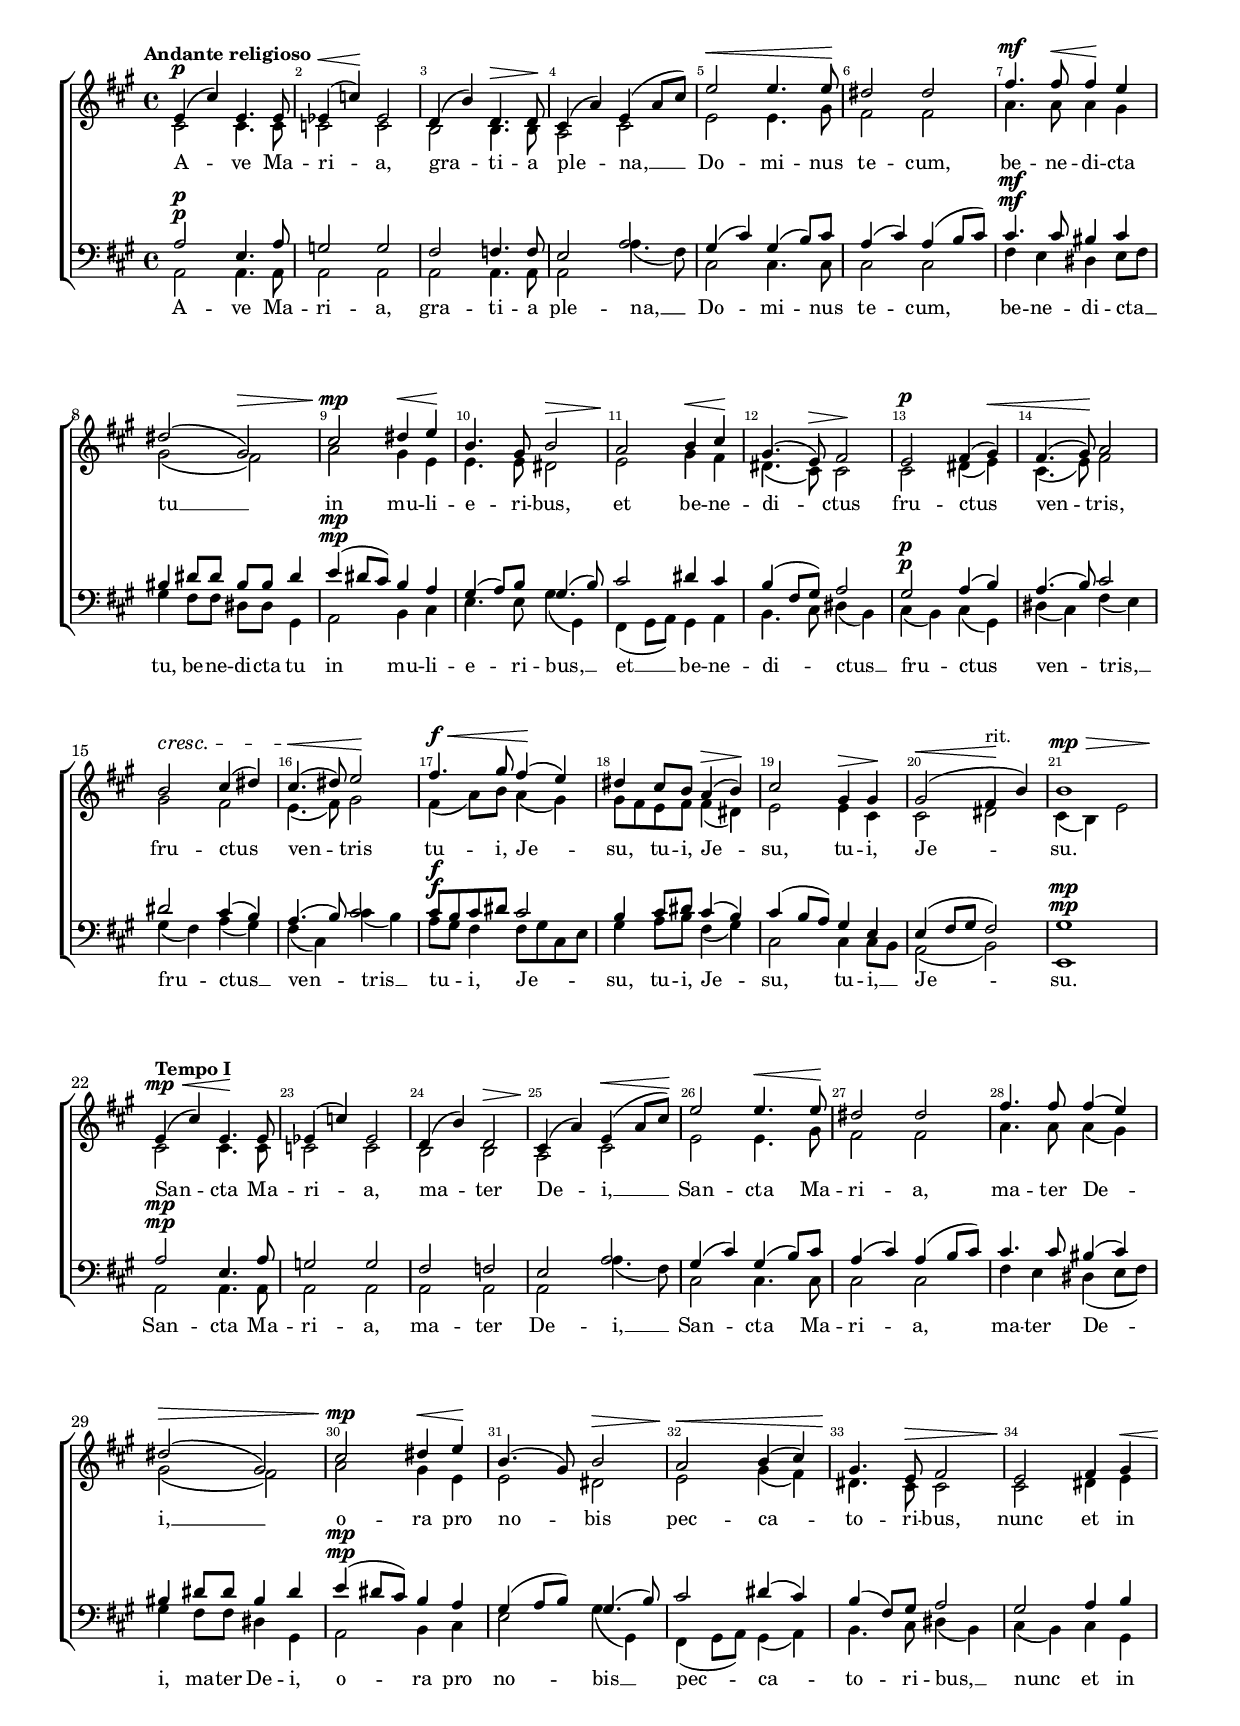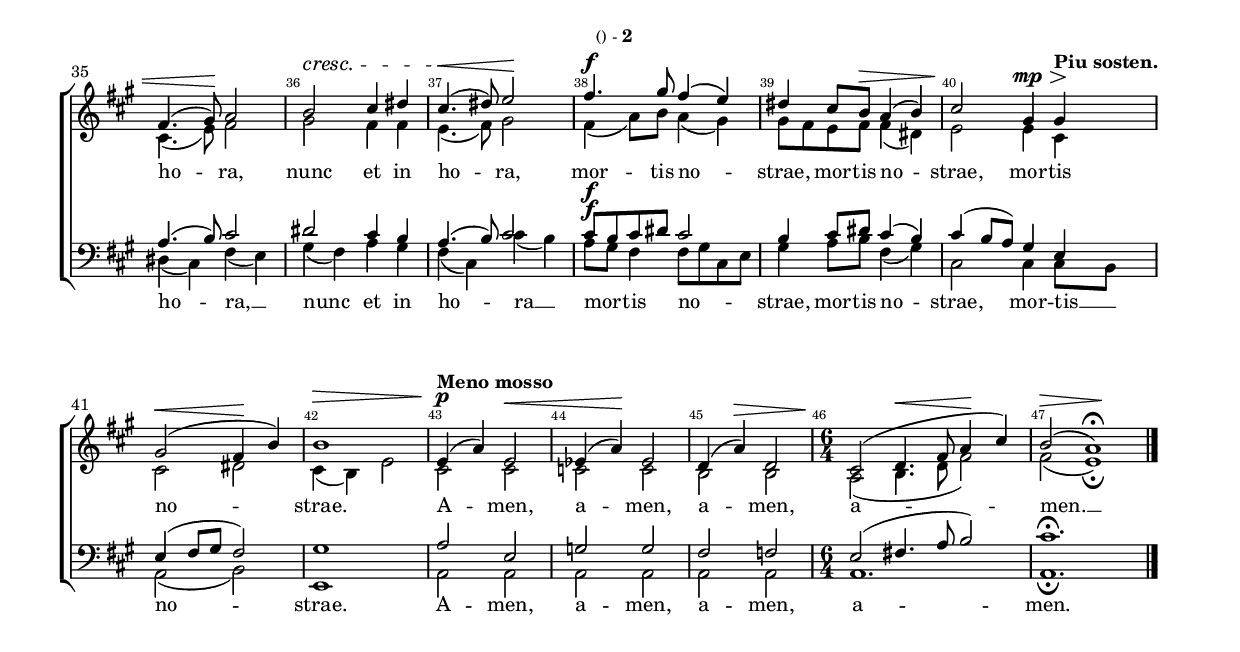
\version "2.16.1"
#(set-global-staff-size 16)

\paper {
  indent = 0 \mm
  left-margin = 12 \mm
  right-margin = 14 \mm
  %top-markup-spacing #'basic-distance = 5
  %markup-system-spacing #'basic-distance = 40
  %page-count =
  %system-count =
  oddHeaderMarkup = \markup \small \fill-line {
  \line {
    \on-the-fly #not-first-page \fromproperty #'header:title
    \on-the-fly #not-first-page \concat {
      "(" \fromproperty #'header:kompozytor-krotki ")"
    }
    \on-the-fly #not-first-page "-"
    \on-the-fly #print-page-number-check-first \normalsize \bold \fromproperty #'page:page-number-string
  }
}

evenHeaderMarkup = \markup \small \fill-line {
  \line {
    \on-the-fly #not-first-page \fromproperty #'header:title
    \on-the-fly #not-first-page \concat {
      "(" \fromproperty #'header:kompozytor-krotki ")"
    }
    \on-the-fly #not-first-page "-"
    \on-the-fly #print-page-number-check-first \normalsize \bold \fromproperty #'page:page-number-string
  }
}

oddFooterMarkup = \markup {
  \column {
    \fill-line {
      %% Tagline header field only on last page.
      \on-the-fly #last-page \tiny \fromproperty #'header:tagline
    }
  }
}

bookTitleMarkup = \markup {
  \fill-line \general-align #Y #-1 {
    \column {
      \fromproperty #'header:dedication
      \line {
        \bold \huge \magnify #2 \fromproperty #'header:title
        \hspace #1.5
        \bold \large \magnify #1.4 \fromproperty #'header:subtitle
        \hspace #1
        \bold \fromproperty #'header:subsubtitle
      }
      \fromproperty #'header:tlumaczenie
    }
    \right-column {
      \italic \fromproperty #'header:adres-biblijny
      \italic \fromproperty #'header:przygotowanie-nut
      \bold \fromproperty #'header:composer
      \bold \fromproperty #'header:arranger
      \bold \fromproperty #'header:poet
    }
  }
}

}

\header {
}

\version "2.16.1"

sopran = {
  \dynamicUp
  \tupletUp
  \clef treble

  \key a \major
  \time 4/4
  \voiceOne


  %partia sopranów
  \tempo "Andante religioso"
  e'4(^\p \melisma cis'') \melismaEnd e'4. e'8
  es'4 ( ^\< \melisma c'' )^\! \melismaEnd es'2
  d'4 ( \melisma b' )\melismaEnd d'4. ^\> d'8 ^\!
  cis'4 ( \melisma a' ) \melismaEnd  e' ( \melisma a'8 cis'') \melismaEnd
  e''2 ^\< e''4. e''8 ^\!
  dis''2 dis''
  fis''4. ^\mf fis''8 ^\< fis''4 ^\! e''
  dis''2 ( \melisma gis' ^\>)\melismaEnd
  cis'' ^\! ^\mp dis''4 ^\< e'' ^\!
  b'4. gis'8 b'2 ^\>
  a'2 ^\! b'4 ^\< cis'' ^\!
  gis'4. (\melisma e'8 ^\> )\melismaEnd fis'2 ^\!
  e'2 ^\p fis'4 (\melisma gis' ^\<)\melismaEnd
  fis'4. (\melisma gis'8^\!) \melismaEnd a'2
  b' ^\cresc cis''4 (\melisma dis'' ) \melismaEnd
  cis''4. (^\<\melisma dis''8) \melismaEnd e''2 ^\!
  fis''4. ^\f ^\<   gis''8  fis''4 ( ^\! \melisma e'')\melismaEnd
  dis''  cis''8 b' a'4( ^\>\melisma b' ^\!) \melismaEnd
  cis''2 gis'4 ^\> gis' ^\!
  gis'2 ( ^\< \melisma fis'4 ^\! ^"rit." b'  ) \melismaEnd
  b'1^\> ^\mp   % tutaj znaki dynamiczne rzeba poprawić bo nie sa dokładnie w tym miejscu co być powinny
  \tempo "Tempo I"
  e'4 (^\! ^\mp ^\< \melisma cis'' ) \melismaEnd e'4. ^\! e'8
  es'4 (\melisma c'') \melismaEnd es'2
  d'4 (\melisma b') \melismaEnd d'2 ^\>
  cis'4 ( ^\! \melisma  a' ) \melismaEnd e' (^\< \melisma  a'8 cis'' ^\! ) \melismaEnd
  e''2 e''4. ^\< e''8 ^\!
  dis''2 dis''
  fis''4. fis''8 fis''4 (\melisma e'') \melismaEnd
  dis''2  (^\> \melisma gis' ) \melismaEnd % od połowy taktu widełki
  cis'' ^\mp ^\! dis''4 ^\< e'' ^\!
  b'4. (\melisma gis'8) \melismaEnd b'2 ^\>
  a' ^\! ^\< b'4 (\melisma cis'') \melismaEnd
  gis'4. ^\! e'8 ^\> fis'2
  e' ^\! fis'4 gis' ^\<
  fis'4. ( \melisma   gis'8^\!) \melismaEnd a'2 % znów widełki
  b'2 ^\cresc cis''4 dis''4
  cis''4. (^\< \melisma dis''8 ) \melismaEnd e''2 ^\!
  fis''4. ^\f gis''8 fis''4 (\melisma e'')\melismaEnd
  dis'' cis''8 b' ^\> a'4 (\melisma b') \melismaEnd
  cis''2 ^\! gis'4 ^\>  ^\mp \tempo "Piu sosten." gis'4 ^\! % poprawić umiejscowienie znaków dynamicznych
  gis'2 (^\< \melisma fis'4 ^\! b') \melismaEnd
  b'1  ^\>
  \tempo "Meno mosso"  e'4 (^\p  a' ) \melismaEnd e'2 ^\<
  es'4 (\melisma a' ^\!) \melismaEnd es'2
  d'4 (\melisma a') ^\> \melismaEnd d'2
  \time 6/4 cis'2 ^\! ( \melisma d'4. ^\< fis'8  a'4 ^\! cis''4) \melismaEnd
  % w orginale chyba bład bo nie mozna sie doliczyc nutek --Dominika
  % Zuzia powiedziała, że pierwsza nuta powinna być półnutą --Janek
  b'2 (^\> \melisma a'1 ^\! \fermata )\melismaEnd \bar "|." %położenie fermaty jak dla s2 , trzeba dodać ostatni dzwiek s1
}

soprantekst = \lyricmode {
  A -- ve Ma -- ri -- a, gra -- ti -- a ple -- na, __
  Do -- mi -- nus te -- cum,
  be -- ne -- di -- cta tu __
  in mu -- li -- e -- ri -- bus,
  et be -- ne -- di -- ctus fru -- ctus
  ven -- tris, fru -- ctus ven -- tris
  tu -- i, Je -- su, tu -- i,
  Je -- su, tu -- i, Je -- su.
  San -- cta Ma -- ri -- a,
  ma -- ter De -- i, __
  San -- cta Ma -- ri -- a,
  ma -- ter De -- i, __
  o -- ra pro no -- bis
  pec -- ca -- to -- ri -- bus,
  nunc et in ho -- ra,
  nunc et in ho -- ra,
  mor -- tis no -- strae,
  mor -- tis no -- strae,
  mor -- tis no -- strae.
  A -- men, a -- men,
  a -- men, a -- men. __
}

\version "2.16.1"

alt = {
  \dynamicUp
  \tupletUp
  \clef treble
  \key a \major
  \time 4/4
  \voiceTwo

  % oznaczenia dynamiczne w parti sopranu
  cis'2 cis'4. cis'8
  c'2 c'
  b b4. b8
  a2 cis'
  e' e'4. gis'8
  fis'2 fis'
  a'4. a'8 a'4 gis'
  gis'2 (\melisma fis' )\melismaEnd
  a' gis'4 e'
  e'4. e'8 dis'2
  e' gis'4 fis'4
  dis'4. (\melisma cis'8) \melismaEnd cis'2 % w tym taskcie pozwoliłam sobie na własna korekte tekstu i wstawienie łuku co jest logiczne
  cis' dis'4 (\melisma e' ) \melismaEnd
  cis'4. ( \melisma e'8 ) \melismaEnd fis'2
  gis' fis'
  e'4. ( \melisma fis'8 ) \melismaEnd gis'2
  fis'4 ( \melisma a'8 ) \melismaEnd b' a'4 (\melisma gis' ) \melismaEnd
  gis'8 \melisma fis' \melismaEnd e' fis' fis'4 (\melisma dis' ) \melismaEnd
  e'2 e'4 cis'
  cis'2 dis'
  cis'4 ( \melisma b ) \melismaEnd e'2
  cis' cis'4. cis'8
  c'2 c'
  b b
  a cis'
  e' e'4. gis'8
  fis'2 fis'
  a'4. a'8 a'4 (\melisma gis' ) \melismaEnd
  gis'2 ( \melisma fis' ) \melismaEnd
  a' gis'4 e'4
  e'2 dis'
  e' gis'4 (\melisma fis' ) \melismaEnd
  dis'4. cis'8 cis'2
  cis' dis'4 e'
  cis'4. (\melisma e'8 ) \melismaEnd fis'2
  gis' fis'4 fis'
  e'4. (\melisma fis'8 ) \melismaEnd gis'2
  fis'4 (\melisma a'8 ) \melismaEnd b'  a'4 ( \melisma gis' ) \melismaEnd
  gis'8 \melisma fis'8 \melismaEnd e' fis' fis'4 ( \melisma dis' ) \melismaEnd
  e'2 e'4 cis'
  cis'2 dis'
  cis'4 ( \melisma b )\melismaEnd e'2
  cis'2 cis'
  c' c'
  b b
  \time 6/4 a2 (\melisma b4. d'8 fis'2) \melismaEnd
  % w orginale chyba bład bo nie mozna sie doliczyc nutek --Dominika
  % Zuzia powiedziała, że pierwsza nuta powinna być półnutą --Janek
  fis' (\melisma e'1\fermata  )  \melismaEnd \bar "|."
}

alttekst = \lyricmode {
  A -- ve Ma -- ri -- a, gra -- ti -- a ple -- na, __
  Do -- mi -- nus te -- cum,
  be -- ne -- di -- cta tu __
  in mu -- li -- e -- ri -- bus,
  et be -- ne -- di -- ctus fru -- ctus
  ven -- tris, fru -- ctus ven -- tris
  tu -- i, Je -- su, __ tu -- i,
  Je -- su, tu -- i, Je -- su, Je -- su.
  San -- cta Ma -- ri -- a,
  ma -- ter De -- i, __
  San -- cta Ma -- ri -- a,
  ma -- ter De -- i, __
  o -- ra pro no -- bis
  pec -- ca -- to -- ri -- bus,
  nunc et in ho -- ra,
  nunc et in ho -- ra,
  mor -- tis no -- strae,
  mor -- tis no -- strae,
  mor -- tis no -- strae,
  no -- strae.
  A -- men, a -- men,
  a -- men, a -- men. __
}

\version "2.16.1"

tenor = \relative f {
  \dynamicUp
  \tupletUp
  \clef "treble_8"
  %\clef bass
  % podaj tonację, na przykład \key g \minor
  \key a \major
  % podaj metrum, na przykład \time 4/4
  \time 4/4
  % wpisz nuty:
  \voiceOne

  % Prawdopodobnie należałoby przenieść część
  % (całość?) dynamiki z górnej pięciolinii, ale nie
  % jestem tego pewna, więc umieszczam tylko
  % tę szczątkową z dolnej.

  a2\p e4. a8
  g2 g
  fis f4. f8
  e2 a
  gis4( cis) gis( b8) cis
  a4( cis) a( b8 cis)
  cis4.\mf cis8 bis4 cis
  bis dis8 dis bis bis dis4
  e\mp( dis8 cis) b4 a
  gis(a8) b gis4.( b8)

  % takt 11.
  cis2 dis4 cis
  b( fis8 gis) a2
  gis\p a4( b)
  a4.( b8) cis2
  dis cis4( b)
  a4.( b8) cis2
  cis8\f\melisma b cis\melismaEnd dis cis2
  b4 cis8 dis cis4( b)
  cis( b8 a) gis4 e
  e( fis8 gis fis2)
  gis1\mp

  % takt 22.
  a2\mp e4. a8
  g2 g
  fis f
  e2 a
  gis4(cis) gis( b8) cis
  a4(cis) a( b8 cis)
  cis4. cis8 bis4( cis)
  bis dis8 dis bis4 dis
  e\mp(dis8 cis) b4 a
  gis( a8 b) gis4.( b8)

  % takt 32.
  cis2 dis4( cis)
  b4( fis8) gis a2
  gis a4 b
  a4.( b8) cis2
  dis cis4 b
  a4.( b8) cis2
  cis8\f\melisma b cis\melismaEnd dis cis2
  b4 cis8 dis cis4( b)
  cis( b8 a) gis4 e
  e( fis8 gis fis2)
  gis1

  % takt 42.
  a2 e
  g g
  fis f
  \time 6/4
  e2( fis!4. a8 b2)
  % w orginale chyba bład bo nie mozna sie doliczyc nutek --Dominika
  % Zuzia powiedziała, że pierwsza nuta powinna być półnutą --Janek
  cis1.\fermata \bar "|."

}
tenortext = \lyricmode {
  % wyrzuciłam przedłużenie ostatniej sylaby (__)
  % w przypadkach, gdy odnosiło się do basa.

  A -- ve Ma -- ri -- a, gra -- ti -- a ple -- na,
  Do -- mi -- nus te -- cum, __
  be -- ne -- di -- cta tu,
  be -- ne -- di -- cta tu
  in __ mu -- li -- e -- ri -- bus, __
  et be -- ne -- di -- ctus fru -- ctus
  ven -- tris, fru -- ctus __ ven -- tris
  tu -- i, Je -- su, tu -- i,
  Je -- su, __ tu -- i, Je -- su.

  % takt 22.
  San -- cta Ma -- ri -- a,
  ma -- ter De -- i,
  San -- cta __ Ma -- ri -- a, __
  ma -- ter De -- i, ma -- ter De -- i,
  o -- ra pro no -- bis __
  pec -- ca -- to -- ri -- bus,
  nunc et in ho -- ra,
  nunc et in ho -- ra
  mor -- tis no -- strae,
  mor -- tis no -- strae, __
  mor -- tis no -- strae.
  A -- men, a -- men,
  a -- men, a -- men.

}

\version "2.16.1"

bas = \relative f {
  \dynamicUp
  \tupletUp
  \clef bass
  % podaj tonację, na przykład \key g \minor
  \key a \major
  % podaj metrum, na przykład \time 4/4
  \time 4/4
  % wpisz nuty:
  \voiceTwo

  % Prawdopodobnie należałoby przenieść część
  % (całość?) dynamiki z górnej pięciolinii, ale nie
  % jestem tego pewna, więc umieszczam tylko
  % tę szczątkową z dolnej.

  a,2\p a4. a8
  a2 a
  a a4. a8
  a2 a'4.( fis8)
  cis2 cis4. cis8
  cis2 cis
  fis4\mf e dis e8\melisma fis\melismaEnd
  gis4 fis8 fis dis dis gis,4
  a2\mp b4 cis
  e4. e8 gis4( gis,)

  % takt 11.
  fis( gis8 a) gis4 a
  b4.\melisma cis8\melismaEnd dis4( b)
  cis\p( b) cis( gis)
  dis'( cis) fis( e)
  gis( fis) a( gis)
  fis( cis) cis'( b)
  a8\f\melisma gis\melismaEnd fis4 fis8\melisma gis cis, e\melismaEnd
  gis4 a8 b fis4( gis)
  cis,2 cis4 cis8\melisma b\melismaEnd
  a2( b)
  e,1\mp % !!! tu się dzielą basy, górny ma b !!!

  % takt 22.
  a2\mp a4. a8
  a2 a
  a a
  a2 a'4.( fis8)
  cis2 cis4. cis8
  cis2 cis
  fis4 e dis( e8 fis)
  gis4 fis8 fis dis4 gis,4
  a2\mp b4 cis
  e2 gis4( gis,)

  % takt 32.
  fis( gis8 a) gis4( a)
  b4. cis8 dis4( b)
  cis( b) cis gis
  dis'( cis) fis( e)
  gis( fis) a gis
  fis( cis) cis'( b)
  a8\f\melisma gis\melismaEnd fis4 fis8\melisma gis cis, e\melismaEnd
  gis4 a8 b fis4( gis)
  cis,2 cis4 cis8\melisma b\melismaEnd
  a2( b)
  e,1 % !!! tu się dzielą basy, górny ma b !!!

  % takt 42.
  a2 a
  a a
  a a
  \time 6/4
  a1.
  a\fermata \bar "|." % !!! tu się dzielą basy, górny ma e !!!

}

bastekst = \lyricmode {
  % wyrzuciłam przedłużenie ostatniej sylaby (__)
  % w przypadkach, gdy odnosiło się do tenora.

  A -- ve Ma -- ri -- a, gra -- ti -- a ple -- na, __
  Do -- mi -- nus te -- cum,
  be -- ne -- di -- cta __ tu,
  be -- ne -- di -- cta tu
  in mu -- li -- e -- ri -- bus, __
  et __ be -- ne -- di -- ctus __ fru -- ctus
  ven -- tris, __ fru -- ctus __ ven -- tris __
  tu -- i, Je -- su, tu -- i,
  Je -- su, tu -- i, __ Je -- su.

  % takt 22.
  San -- cta Ma -- ri -- a,
  ma -- ter De -- i, __
  San -- cta Ma -- ri -- a,
  ma -- ter De -- i, ma -- ter De -- i,
  o -- ra pro no -- bis __
  pec -- ca -- to -- ri -- bus, __
  nunc et in ho -- ra, __
  nunc et in ho -- ra __
  mor -- tis no -- strae,
  mor -- tis no -- strae,
  mor -- tis __ no -- strae.
  A -- men, a -- men,
  a -- men, a -- men.

}


\score {
  \new ChoirStaff <<
    \new Staff = panie <<
      \new Voice = sopran {
        \sopran
      }
      \new Voice = alt {
        \alt
      }
    >>
    \new Lyrics \lyricsto sopran \soprantekst
    \new Staff = panowie <<
      \new Voice = tenor {
        \tenor
      }
      \new Voice = bas {
        \bas
      }
    >>
    \new Lyrics \lyricsto bas \bastekst
  >>

  % blok \layout zawiera ogólne ustawienia stylu
  \layout {
    \compressFullBarRests
    %\set Score.tempoHideNote = ##t

    \override Lyrics.VerticalAxisGroup
    #'nonstaff-unrelatedstaff-spacing #'padding = #0.5

    \override Score.BarNumber #'break-visibility = #'#(#f #t #t)

    \override Score.BarNumber #'self-alignment-X =
    #(lambda (grob)
       (let ((break-dir (ly:item-break-dir grob)))
         (set! (ly:grob-property grob 'self-alignment-X)
               (if (= break-dir RIGHT)
                   1
                   0))))

    \override Score.BarNumber #'stencil =
    #(lambda (grob)
       (let ((break-dir (ly:item-break-dir grob)))
         (set! (ly:grob-property grob 'font-size)
               (if (= break-dir RIGHT)
                   -1
                   -3))
         (ly:text-interface::print grob)))
  }
}
